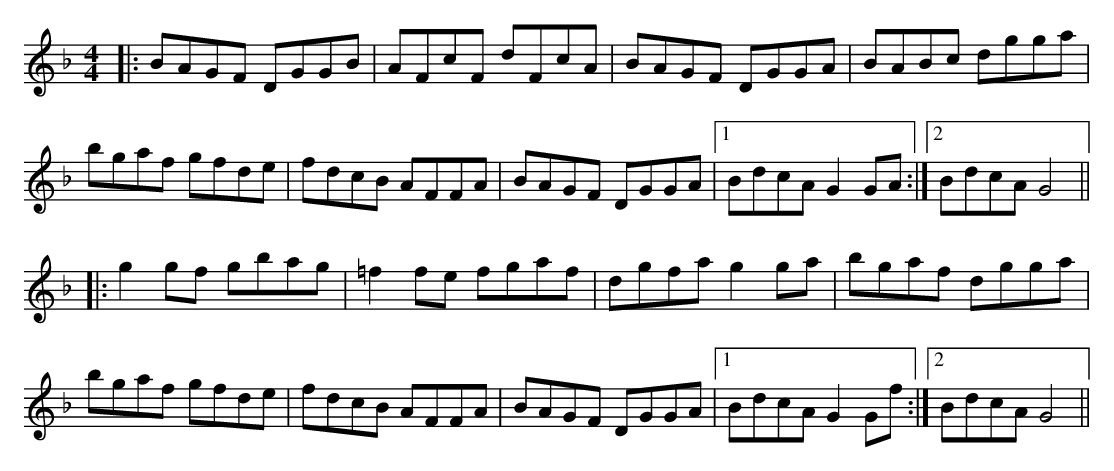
X:1
M:4/4
K:Gdor
|:BAGF DGGB|AFcF dFcA|BAGF DGGA|BABc dgga|
bgaf gfde|fdcB AFFA|BAGF DGGA|1 BdcA G2GA:|2 BdcA G4||
|:g2 gf gbag|=f2 fe fgaf|dgfa g2ga|bgaf dgga|
bgaf gfde|fdcB AFFA|BAGF DGGA|1 BdcA G2Gf:|2 BdcA G4||
